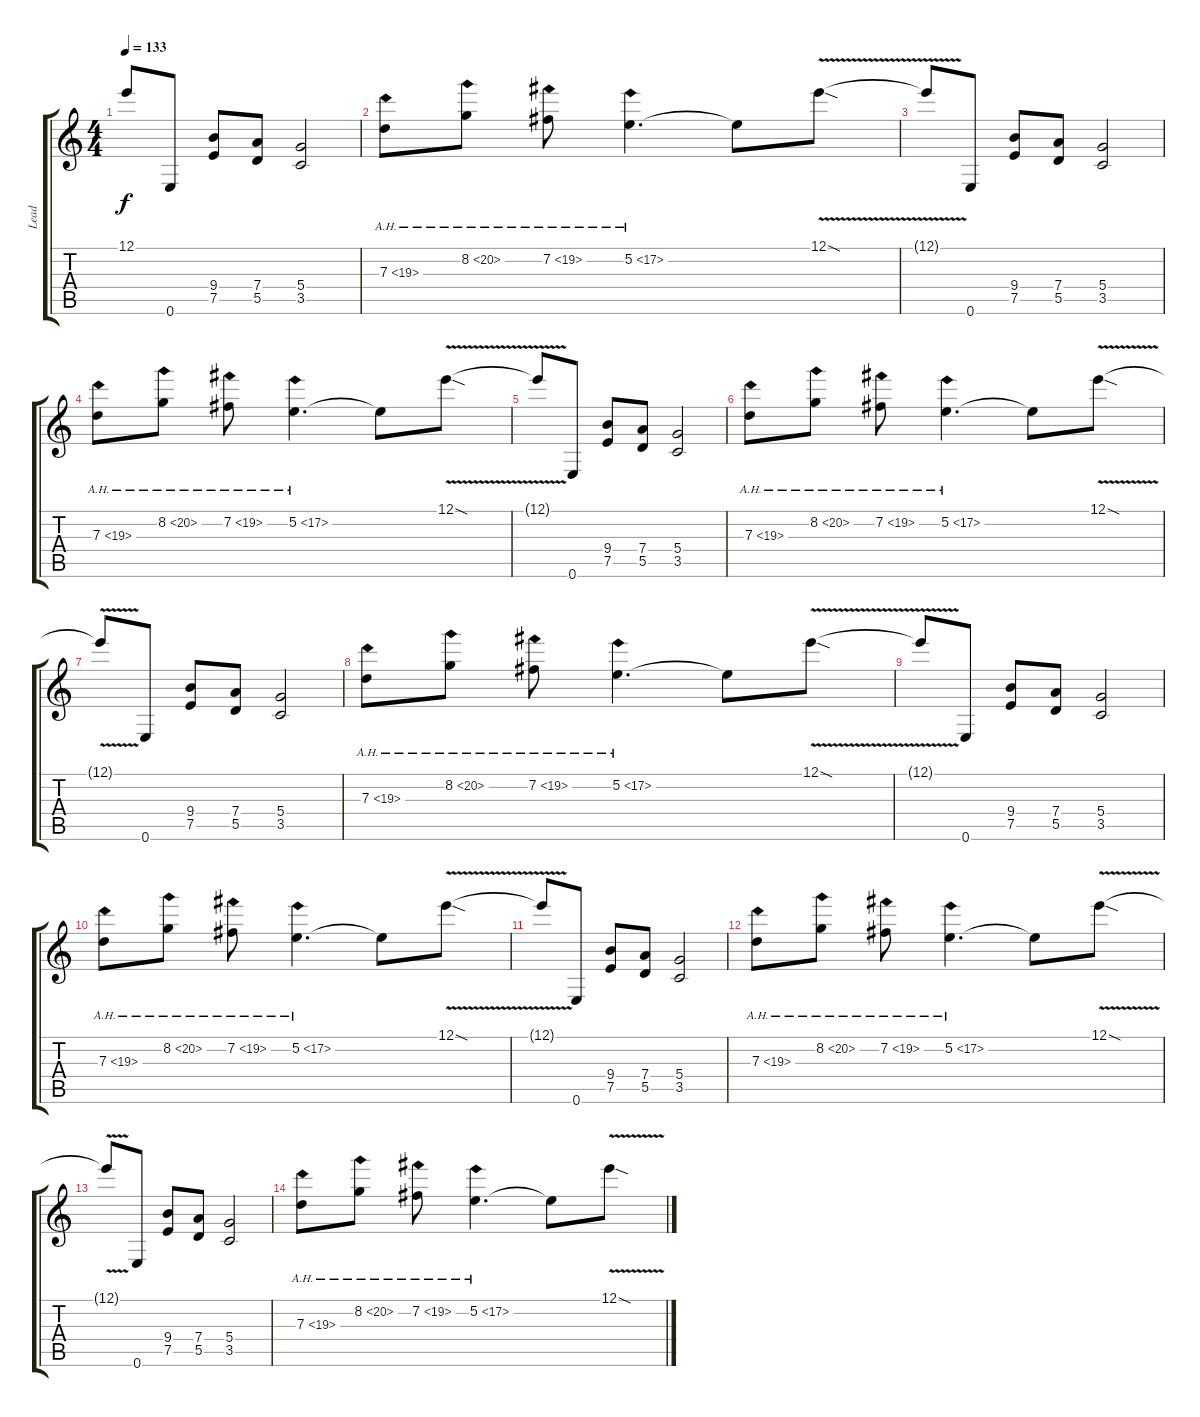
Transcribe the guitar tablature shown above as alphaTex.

\track ("Lead" "Lead") {instrument overdrivenguitar}
\staff {score tabs}
\tuning (E4 B3 G3 D3 A2 E2) {hide}
\ts (4 4)
\tempo 133
\clef g2
\ks c
12.1{t}.8{dy f} 0.6.8 (9.4 7.5).8 (7.4 5.5).8 (5.4 3.5).2 |
7.3{ah 12}.8 8.2{ah 12}.8 7.2{ah 12}.8 5.2{ah 12}.4{d} 5.2{t}.8 12.1{v sod}.8 |
12.1{t}.8 0.6.8 (9.4 7.5).8 (7.4 5.5).8 (5.4 3.5).2 |
7.3{ah 12}.8 8.2{ah 12}.8 7.2{ah 12}.8 5.2{ah 12}.4{d} 5.2{t}.8 12.1{v sod}.8 |
12.1{t}.8 0.6.8 (9.4 7.5).8 (7.4 5.5).8 (5.4 3.5).2 |
7.3{ah 12}.8 8.2{ah 12}.8 7.2{ah 12}.8 5.2{ah 12}.4{d} 5.2{t}.8 12.1{v sod}.8 |
12.1{t}.8 0.6.8 (9.4 7.5).8 (7.4 5.5).8 (5.4 3.5).2 |
7.3{ah 12}.8 8.2{ah 12}.8 7.2{ah 12}.8 5.2{ah 12}.4{d} 5.2{t}.8 12.1{v sod}.8 |
12.1{t}.8 0.6.8 (9.4 7.5).8 (7.4 5.5).8 (5.4 3.5).2 |
7.3{ah 12}.8 8.2{ah 12}.8 7.2{ah 12}.8 5.2{ah 12}.4{d} 5.2{t}.8 12.1{v sod}.8 |
12.1{t}.8 0.6.8 (9.4 7.5).8 (7.4 5.5).8 (5.4 3.5).2 |
7.3{ah 12}.8 8.2{ah 12}.8 7.2{ah 12}.8 5.2{ah 12}.4{d} 5.2{t}.8 12.1{v sod}.8 |
12.1{t}.8 0.6.8 (9.4 7.5).8 (7.4 5.5).8 (5.4 3.5).2 |
7.3{ah 12}.8 8.2{ah 12}.8 7.2{ah 12}.8 5.2{ah 12}.4{d} 5.2{t}.8 12.1{v sod}.8
